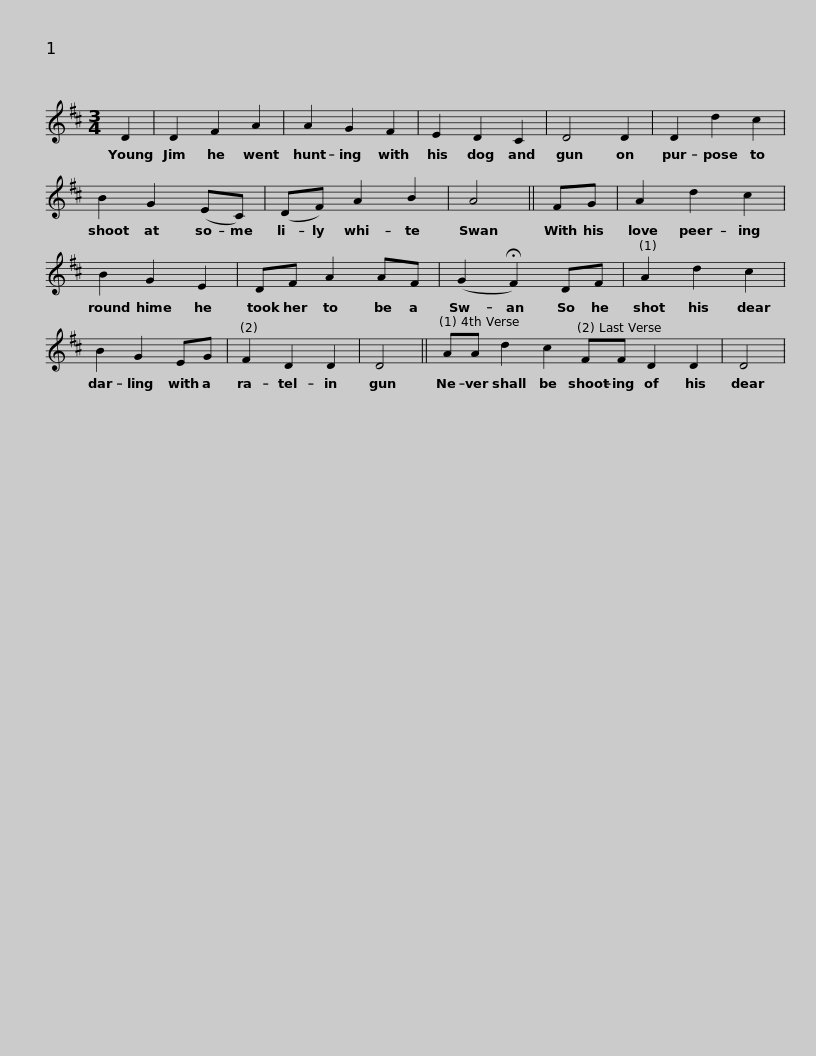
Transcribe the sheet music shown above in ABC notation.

X:1
L:1/8
M:3/4
I:linebreak $
K:D
V:1 treble
V:1
 D2 | D2 F2 A2 | A2 G2 F2 | E2 D2 C2 | D4 D2 | %5
 D2 d2 c2 | B2 G2 (EC) | (DF) A2 B2 |$ A4 || FG | %10
 A2 d2 c2 | B2 G2 E2 | DF A2 AF | (G2 !fermata!F2) DF | A2 d2 c2 |$ %15
 B2 G2 EG | F2 D2 D2 | D4 || AA d2 c2 FF D2 D2 | D4 | %20
